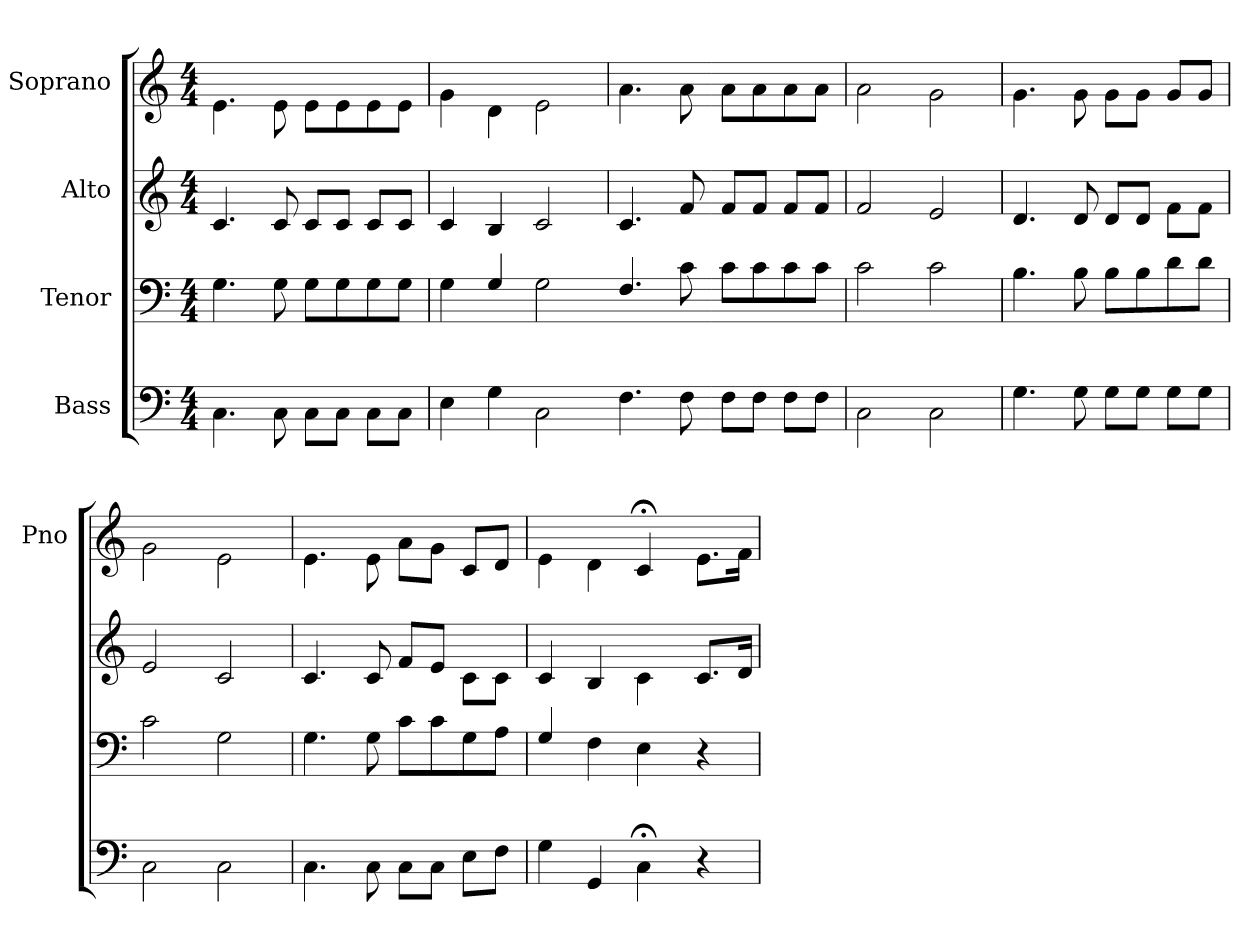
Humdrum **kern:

**kern	**kern	**kern	**kern
*part4	*part3	*part2	*part1
*staff4	*staff3	*staff2	*staff1
*I"Bass	*I"Tenor	*I"Alto	*I"Soprano
*	*	*	*I'Pno
*clefF4	*clefF4	*clefG2	*clefG2
*k[]	*k[]	*k[]	*k[]
*M4/4	*M4/4	*M4/4	*M4/4
=	=	=	=
4.C\	4.G\	4.c/	4.e\
8C\	8G\	8c/	8e\
8C\L	8G\L	8c/L	8e\L
8C\J	8G\	8c/J	8e\
8C\L	8G\	8c/L	8e\
8C\J	8G\J	8c/J	8e\J
=	=	=	=
4E\	4G\	4c/	4g\
4G\	4G/	4B/	4d\
2C\	2G\	2c/	2e\
=-	=-	=	=
4.F\	4.F/	4.c/	4.a\
8F\	8c\	8f/	8a\
=-	=-	=-	=-
8F\L	8c\L	8f/L	8a\L
8F\J	8c\	8f/J	8a\
8F\L	8c\	8f/L	8a\
8F\J	8c\J	8f/J	8a\J
=	=	=	=
2C\	2c\	2f/	2a\
2C\	2c\	2e/	2g\
=	=	=	=
4.G\	4.B\	4.d/	4.g\
8G\	8B\	8d/	8g\
8G\L	8B\L	8d/L	8g\L
8G\J	8B\	8d/J	8g\J
8G\L	8d\	8f\L	8g/L
8G\J	8d\J	8f\J	8g/J
=	=	=	=
2C\	2c\	2e/	2g\
2C\	2G\	2c/	2e\
=	=	=	=
4.C\	4.G\	4.c/	4.e\
8C\	8G\	8c/	8e\
8C\L	8c\L	8f/L	8a\L
8C\J	8c\	8e/J	8g\J
8E\L	8G\	8c\L	8c/L
8F\J	8A\J	8c\J	8d/J
=	=	=	=
4G\	4G/	4c/	4e\
4GG/	4F\	4B/	4d\
4C;\	4E\	4c\	4c;</
=-	=-	=-	=-
4r	4r	8.c/L	8.e\L
.	.	16d/Jk	16f\Jk
=	=	=	=
*-	*-	*-	*-
